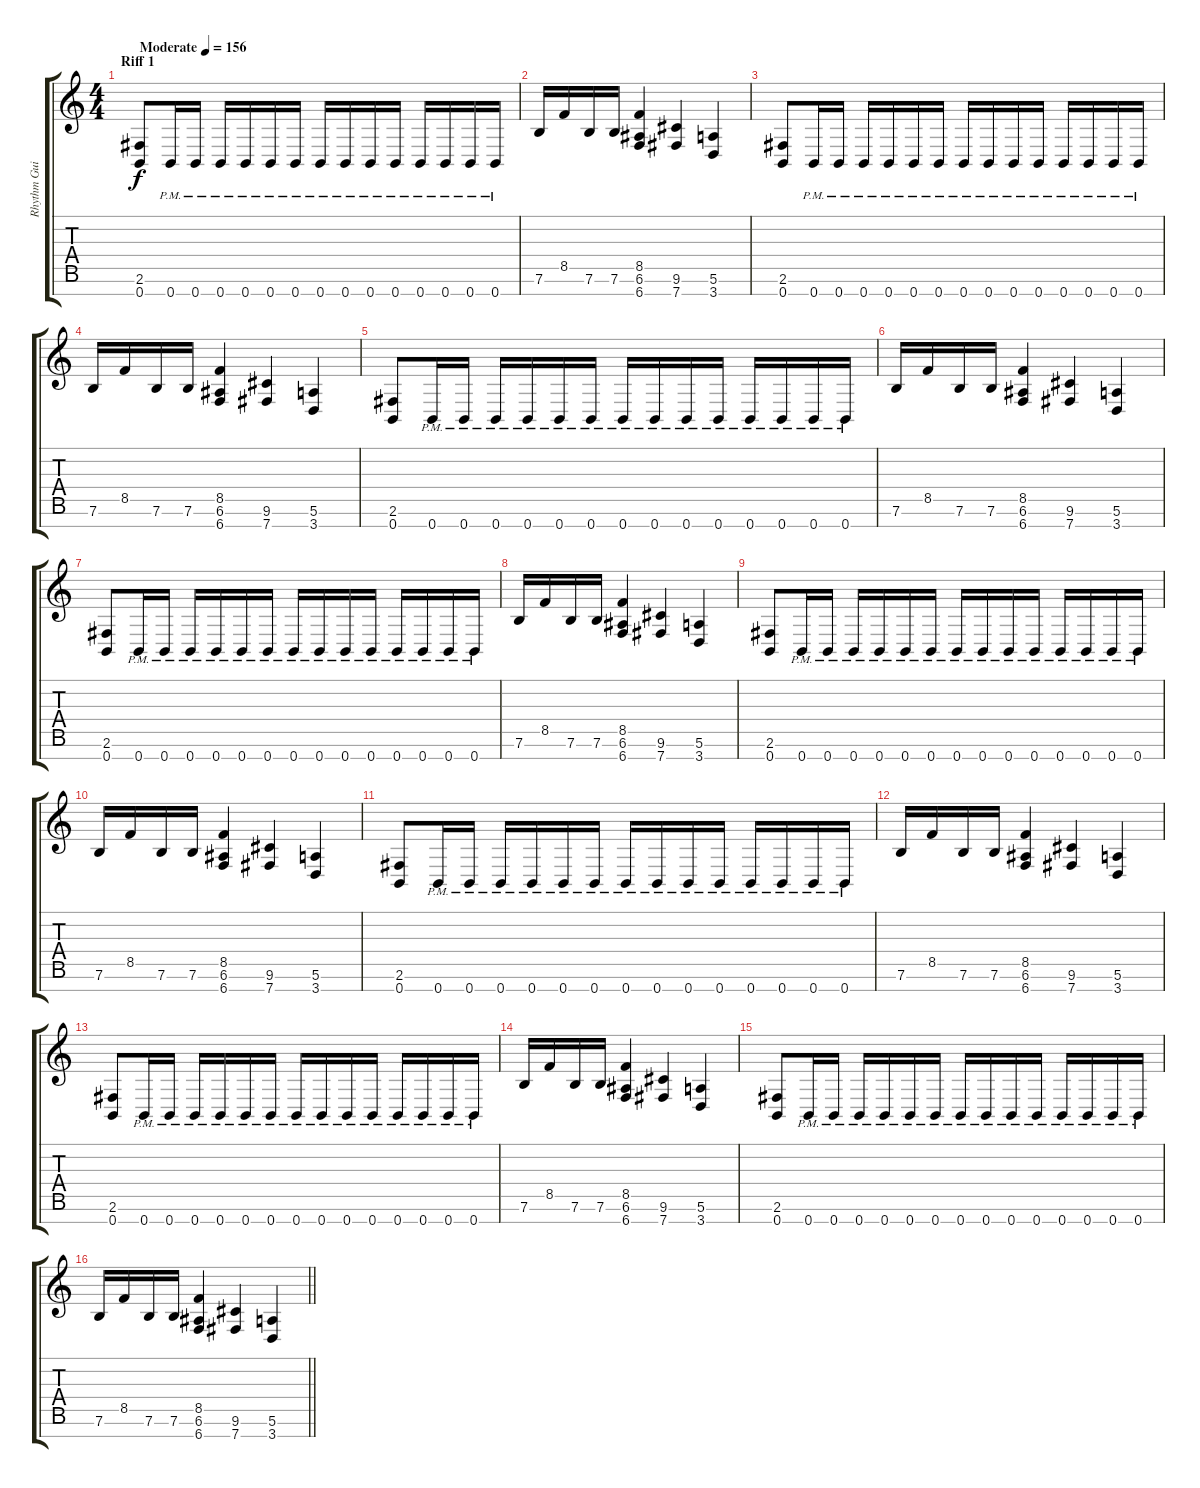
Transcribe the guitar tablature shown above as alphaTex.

\track ("Rhythm Guitar 1" "Rhythm Gui") {instrument distortionguitar}
\staff {score tabs}
\tuning (E4 B3 G3 D3 A2 E2 B1) {hide}
\ts (4 4)
\section ("" "Riff 1")
\tempo (156 "Moderate")
\clef g2
\ks c
(2.6 0.7).8{dy f instrument distortionguitar} 0.7{pm}.16 0.7{pm}.16 0.7{pm}.16 0.7{pm}.16 0.7{pm}.16 0.7{pm}.16 0.7{pm}.16 0.7{pm}.16 0.7{pm}.16 0.7{pm}.16 0.7{pm}.16 0.7{pm}.16 0.7{pm}.16 0.7{pm}.16 |
7.6.16 8.5.16 7.6.16 7.6.16 (8.5 6.6 6.7).4 (9.6 7.7).4 (5.6 3.7).4 |
(2.6 0.7).8 0.7{pm}.16 0.7{pm}.16 0.7{pm}.16 0.7{pm}.16 0.7{pm}.16 0.7{pm}.16 0.7{pm}.16 0.7{pm}.16 0.7{pm}.16 0.7{pm}.16 0.7{pm}.16 0.7{pm}.16 0.7{pm}.16 0.7{pm}.16 |
7.6.16 8.5.16 7.6.16 7.6.16 (8.5 6.6 6.7).4 (9.6 7.7).4 (5.6 3.7).4 |
(2.6 0.7).8 0.7{pm}.16 0.7{pm}.16 0.7{pm}.16 0.7{pm}.16 0.7{pm}.16 0.7{pm}.16 0.7{pm}.16 0.7{pm}.16 0.7{pm}.16 0.7{pm}.16 0.7{pm}.16 0.7{pm}.16 0.7{pm}.16 0.7{pm}.16 |
7.6.16 8.5.16 7.6.16 7.6.16 (8.5 6.6 6.7).4 (9.6 7.7).4 (5.6 3.7).4 |
(2.6 0.7).8 0.7{pm}.16 0.7{pm}.16 0.7{pm}.16 0.7{pm}.16 0.7{pm}.16 0.7{pm}.16 0.7{pm}.16 0.7{pm}.16 0.7{pm}.16 0.7{pm}.16 0.7{pm}.16 0.7{pm}.16 0.7{pm}.16 0.7{pm}.16 |
7.6.16 8.5.16 7.6.16 7.6.16 (8.5 6.6 6.7).4 (9.6 7.7).4 (5.6 3.7).4 |
(2.6 0.7).8 0.7{pm}.16 0.7{pm}.16 0.7{pm}.16 0.7{pm}.16 0.7{pm}.16 0.7{pm}.16 0.7{pm}.16 0.7{pm}.16 0.7{pm}.16 0.7{pm}.16 0.7{pm}.16 0.7{pm}.16 0.7{pm}.16 0.7{pm}.16 |
7.6.16 8.5.16 7.6.16 7.6.16 (8.5 6.6 6.7).4 (9.6 7.7).4 (5.6 3.7).4 |
(2.6 0.7).8 0.7{pm}.16 0.7{pm}.16 0.7{pm}.16 0.7{pm}.16 0.7{pm}.16 0.7{pm}.16 0.7{pm}.16 0.7{pm}.16 0.7{pm}.16 0.7{pm}.16 0.7{pm}.16 0.7{pm}.16 0.7{pm}.16 0.7{pm}.16 |
7.6.16 8.5.16 7.6.16 7.6.16 (8.5 6.6 6.7).4 (9.6 7.7).4 (5.6 3.7).4 |
(2.6 0.7).8 0.7{pm}.16 0.7{pm}.16 0.7{pm}.16 0.7{pm}.16 0.7{pm}.16 0.7{pm}.16 0.7{pm}.16 0.7{pm}.16 0.7{pm}.16 0.7{pm}.16 0.7{pm}.16 0.7{pm}.16 0.7{pm}.16 0.7{pm}.16 |
7.6.16 8.5.16 7.6.16 7.6.16 (8.5 6.6 6.7).4 (9.6 7.7).4 (5.6 3.7).4 |
(2.6 0.7).8 0.7{pm}.16 0.7{pm}.16 0.7{pm}.16 0.7{pm}.16 0.7{pm}.16 0.7{pm}.16 0.7{pm}.16 0.7{pm}.16 0.7{pm}.16 0.7{pm}.16 0.7{pm}.16 0.7{pm}.16 0.7{pm}.16 0.7{pm}.16 |
\barLineRight lightlight
7.6.16 8.5.16 7.6.16 7.6.16 (8.5 6.6 6.7).4 (9.6 7.7).4 (5.6 3.7).4
